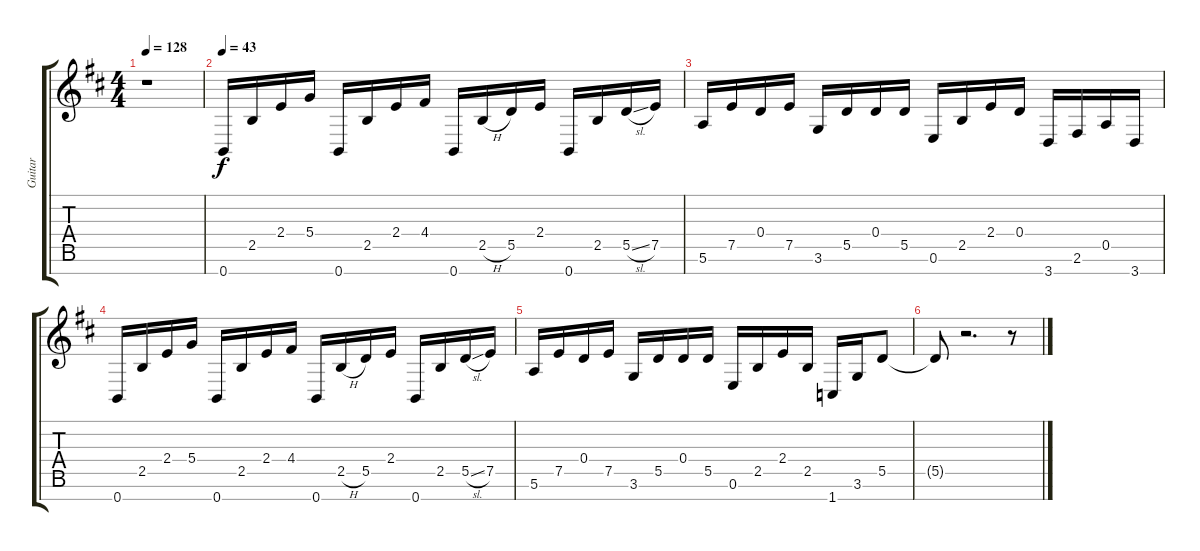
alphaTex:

\track ("Guitar" "Guitar") {instrument acousticguitarsteel}
\staff {score tabs}
\tuning (E4 B3 G3 D3 A2 E2 B1) {hide}
\ts (4 4)
\tempo 128
\clef g2
\ks d
r.1{dy f} |
\tempo 43
0.7.16 2.5.16 2.4.16 5.4.16 0.7.16 2.5.16 2.4.16 4.4.16 0.7.16 2.5{h}.16 5.5.16 2.4.16 0.7.16 2.5.16 5.5{sl}.16 7.5.16 |
5.6.16 7.5.16 0.4.16 7.5.16 3.6.16 5.5.16 0.4.16 5.5.16 0.6.16 2.5.16 2.4.16 0.4.16 3.7.16 2.6.16 0.5.16 3.7.16 |
0.7.16 2.5.16 2.4.16 5.4.16 0.7.16 2.5.16 2.4.16 4.4.16 0.7.16 2.5{h}.16 5.5.16 2.4.16 0.7.16 2.5.16 5.5{sl}.16 7.5.16 |
5.6.16 7.5.16 0.4.16 7.5.16 3.6.16 5.5.16 0.4.16 5.5.16 0.6.16 2.5.16 2.4.16 2.5.16 1.7.16 3.6.16 5.5.8 |
5.5{t}.8 r.2{d} r.8
